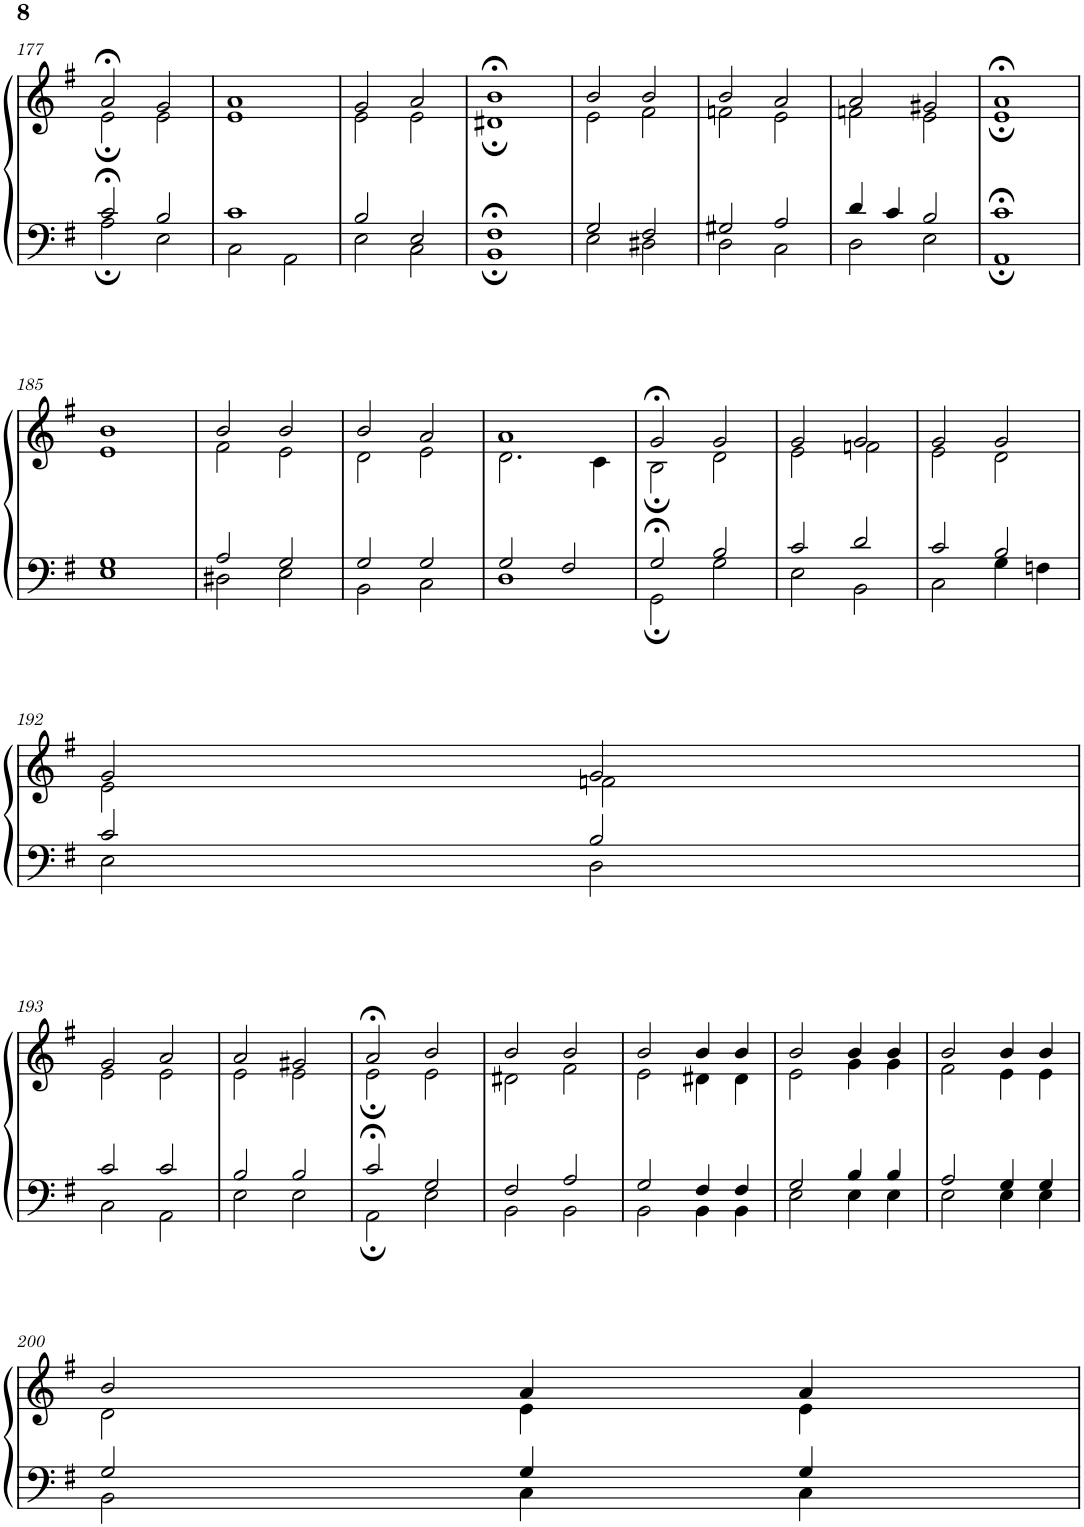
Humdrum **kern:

**kern	**kern
*part1	*part1
*staff2	*staff1
*I"Piano	*
*I'Pno.	*
!!LO:PB:g=z
*clefF4	*clefG2
*k[f#]	*k[f#]
*M4/4	*M4/4
*met(c)	*met(c)
=177	=177
*^	*^
2c;</	2A;\	2a;</	2e;\
2B/	2E\	2g/	2e\
=178	=178	=178	=178
1c	2C\	1a	1e
.	2AA\	.	.
=179	=179	=179	=179
2B/	2E\	2g/	2e\
2E/	2C\	2a/	2e\
=180	=180	=180	=180
1F#;<	1BB;	1b;<	1d#X;
=181	=181	=181	=181
2G/	2E\	2b/	2e\
2F#/	2D#X\	2b/	2f#\
=182	=182	=182	=182
2G#X/	2D\	2b/	2fn\
2A/	2C\	2a/	2e\
=183	=183	=183	=183
4d/	2D\	2a/	2fn\
4c/	.	.	.
2B/	2E\	2g#X/	2e\
=184	=184	=184	=184
1c;<	1AA;	1a;<	1e;
!!LO:LB:g=z	!!
=185	=185	=185	=185
1G	1E	1b	1e
=186	=186	=186	=186
2A/	2D#X\	2b/	2f#\
2G/	2E\	2b/	2e\
=187	=187	=187	=187
2G/	2BB\	2b/	2d\
2G/	2C\	2a/	2e\
=188	=188	=188	=188
2G/	1D	1a	2.d\
2F#/	.	.	.
.	.	.	4c\
=189	=189	=189	=189
2G;</	2GG;\	2g;</	2B;\
2B/	2G\	2g/	2d\
=190	=190	=190	=190
2c/	2E\	2g/	2e\
2d/	2BB\	2g/	2fn\
=191	=191	=191	=191
2c/	2C\	2g/	2e\
2B/	4G\	2g/	2d\
.	4Fn\	.	.
!!LO:LB:g=z	!!
=192	=192	=192	=192
2c/	2E\	2g/	2e\
2B/	2D\	2g/	2fn\
!!LO:LB:g=z	!!
=193	=193	=193	=193
2c/	2C\	2g/	2e\
2c/	2AA\	2a/	2e\
=194	=194	=194	=194
2B/	2E\	2a/	2e\
2B/	2E\	2g#X/	2e\
=195	=195	=195	=195
2c;</	2AA;\	2a;</	2e;\
2G/	2E\	2b/	2e\
=196	=196	=196	=196
2F#/	2BB\	2b/	2d#X\
2A/	2BB\	2b/	2f#\
=197	=197	=197	=197
2G/	2BB\	2b/	2e\
4F#/	4BB\	4b/	4d#X\
4F#/	4BB\	4b/	4d#\
=198	=198	=198	=198
2G/	2E\	2b/	2e\
4B/	4E\	4b/	4g\
4B/	4E\	4b/	4g\
=199	=199	=199	=199
2A/	2E\	2b/	2f#\
4G/	4E\	4b/	4e\
4G/	4E\	4b/	4e\
!!LO:LB:g=z	!!
=200	=200	=200	=200
2G/	2BB\	2b/	2d\
4G/	4C\	4a/	4e\
4G/	4C\	4a/	4e\
*v	*v	*	*
*	*v	*v
=	=
*-	*-
